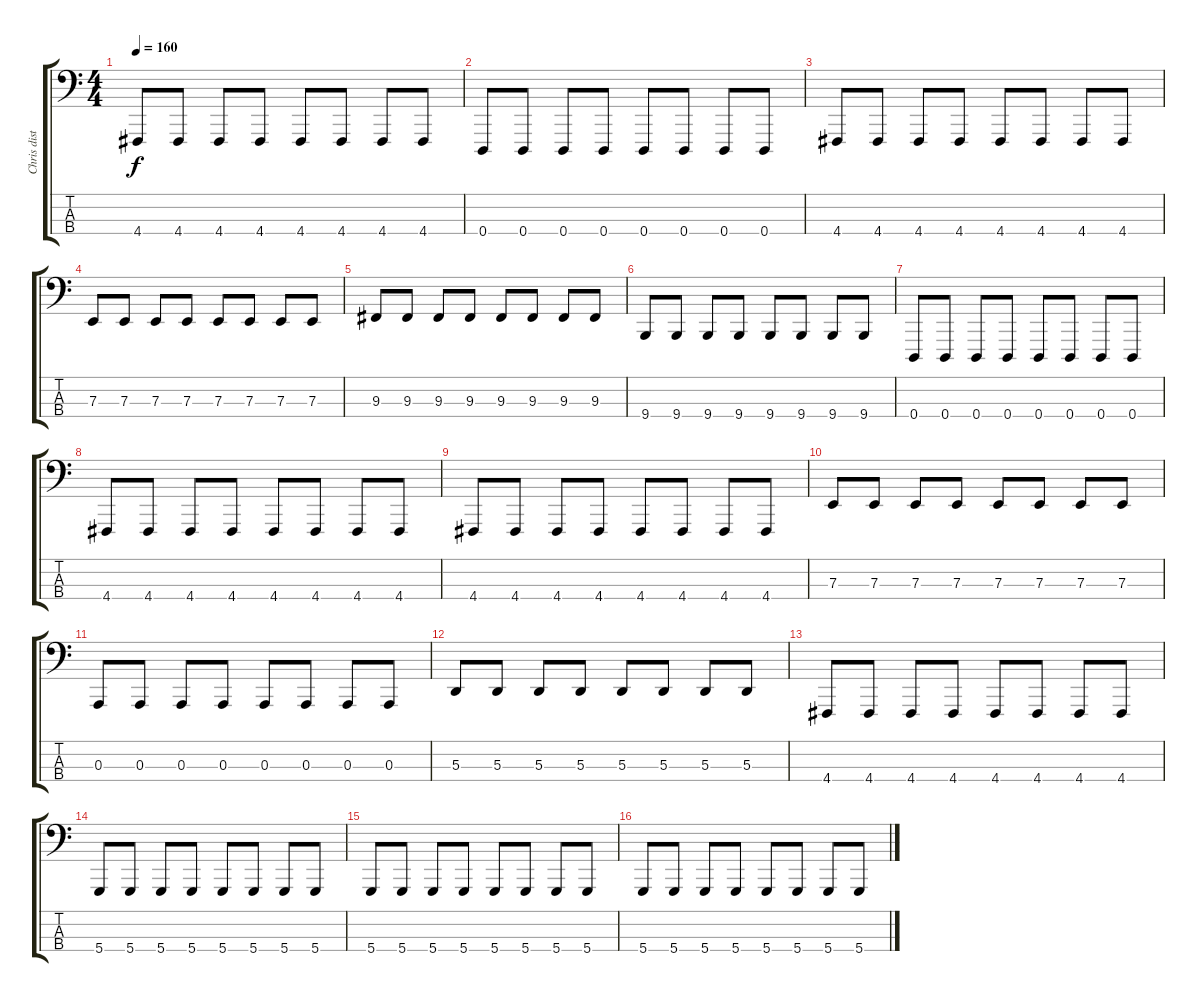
\track ("Chris dist" "Chris dist") {instrument synthbrass1}
\staff {score tabs}
\tuning (G2 D2 A1 D1) {hide}
\ts (4 4)
\tempo 160
\clef f4
\ks c
4.4.8{dy f} 4.4.8 4.4.8 4.4.8 4.4.8 4.4.8 4.4.8 4.4.8 |
0.4.8 0.4.8 0.4.8 0.4.8 0.4.8 0.4.8 0.4.8 0.4.8 |
4.4.8 4.4.8 4.4.8 4.4.8 4.4.8 4.4.8 4.4.8 4.4.8 |
7.3.8 7.3.8 7.3.8 7.3.8 7.3.8 7.3.8 7.3.8 7.3.8 |
9.3.8 9.3.8 9.3.8 9.3.8 9.3.8 9.3.8 9.3.8 9.3.8 |
9.4.8 9.4.8 9.4.8 9.4.8 9.4.8 9.4.8 9.4.8 9.4.8 |
0.4.8 0.4.8 0.4.8 0.4.8 0.4.8 0.4.8 0.4.8 0.4.8 |
4.4.8 4.4.8 4.4.8 4.4.8 4.4.8 4.4.8 4.4.8 4.4.8 |
4.4.8 4.4.8 4.4.8 4.4.8 4.4.8 4.4.8 4.4.8 4.4.8 |
7.3.8 7.3.8 7.3.8 7.3.8 7.3.8 7.3.8 7.3.8 7.3.8 |
0.3.8 0.3.8 0.3.8 0.3.8 0.3.8 0.3.8 0.3.8 0.3.8 |
5.3.8 5.3.8 5.3.8 5.3.8 5.3.8 5.3.8 5.3.8 5.3.8 |
4.4.8 4.4.8 4.4.8 4.4.8 4.4.8 4.4.8 4.4.8 4.4.8 |
5.4.8 5.4.8 5.4.8 5.4.8 5.4.8 5.4.8 5.4.8 5.4.8 |
5.4.8 5.4.8 5.4.8 5.4.8 5.4.8 5.4.8 5.4.8 5.4.8 |
5.4.8 5.4.8 5.4.8 5.4.8 5.4.8 5.4.8 5.4.8 5.4.8
